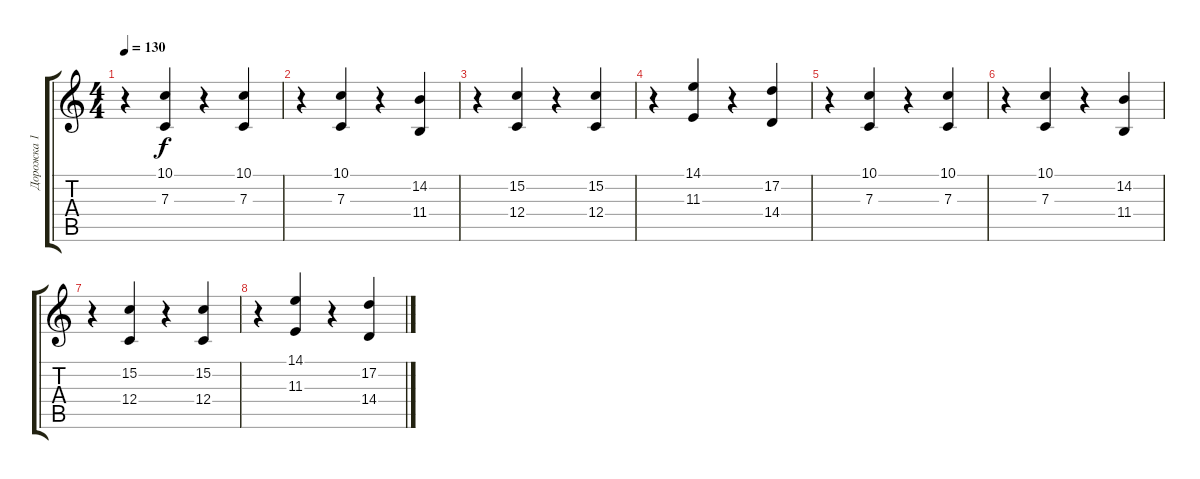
\track ("Дорожка 1" "Дорожка 1") {instrument fx1rain}
\staff {score tabs}
\tuning (D4 A3 F3 C3 G2 C2) {hide}
\ts (4 4)
\tempo 130
\clef g2
\ks c
r.4{dy f} (10.1 7.3).4 r.4 (10.1 7.3).4 |
r.4 (10.1 7.3).4 r.4 (14.2 11.4).4 |
r.4 (15.2 12.4).4 r.4 (15.2 12.4).4 |
r.4 (14.1 11.3).4 r.4 (17.2 14.4).4 |
r.4 (10.1 7.3).4 r.4 (10.1 7.3).4 |
r.4 (10.1 7.3).4 r.4 (14.2 11.4).4 |
r.4 (15.2 12.4).4 r.4 (15.2 12.4).4 |
r.4 (14.1 11.3).4 r.4 (17.2 14.4).4
